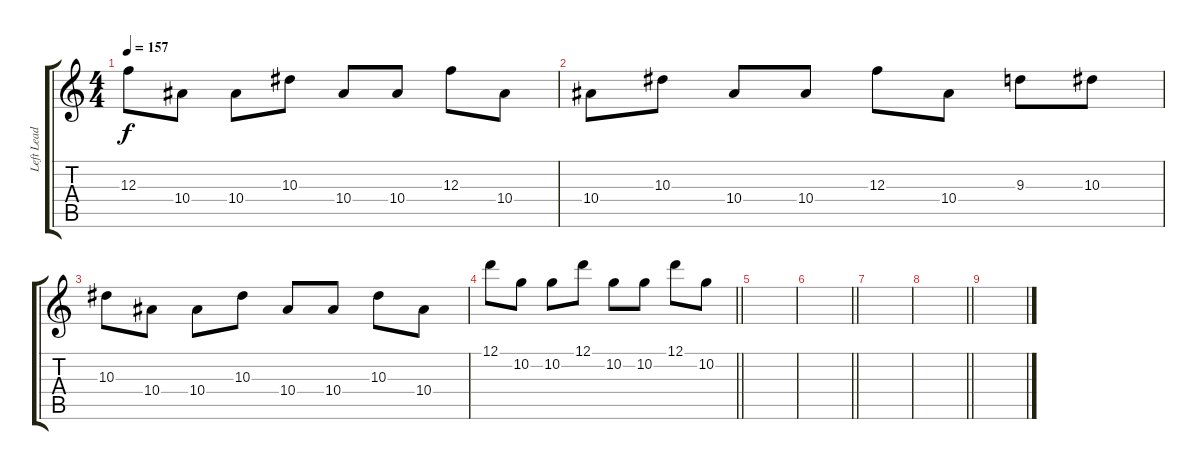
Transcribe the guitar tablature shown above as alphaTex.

\track ("Left Lead 1" "Left Lead ") {instrument distortionguitar}
\staff {score tabs}
\tuning (D4 A3 F3 C3 G2 C2) {hide}
\ts (4 4)
\tempo 157
\clef g2
\ks c
12.3.8{dy f} 10.4.8 10.4.8 10.3.8 10.4.8 10.4.8 12.3.8 10.4.8 |
10.4.8 10.3.8 10.4.8 10.4.8 12.3.8 10.4.8 9.3.8 10.3.8 |
10.3.8 10.4.8 10.4.8 10.3.8 10.4.8 10.4.8 10.3.8 10.4.8 |
\barLineRight lightlight
12.1.8 10.2.8 10.2.8 12.1.8 10.2.8 10.2.8 12.1.8 10.2.8 |
\section ("" "")
|
\barLineRight lightlight
|
|
\barLineRight lightlight
|
\section ("" "")
